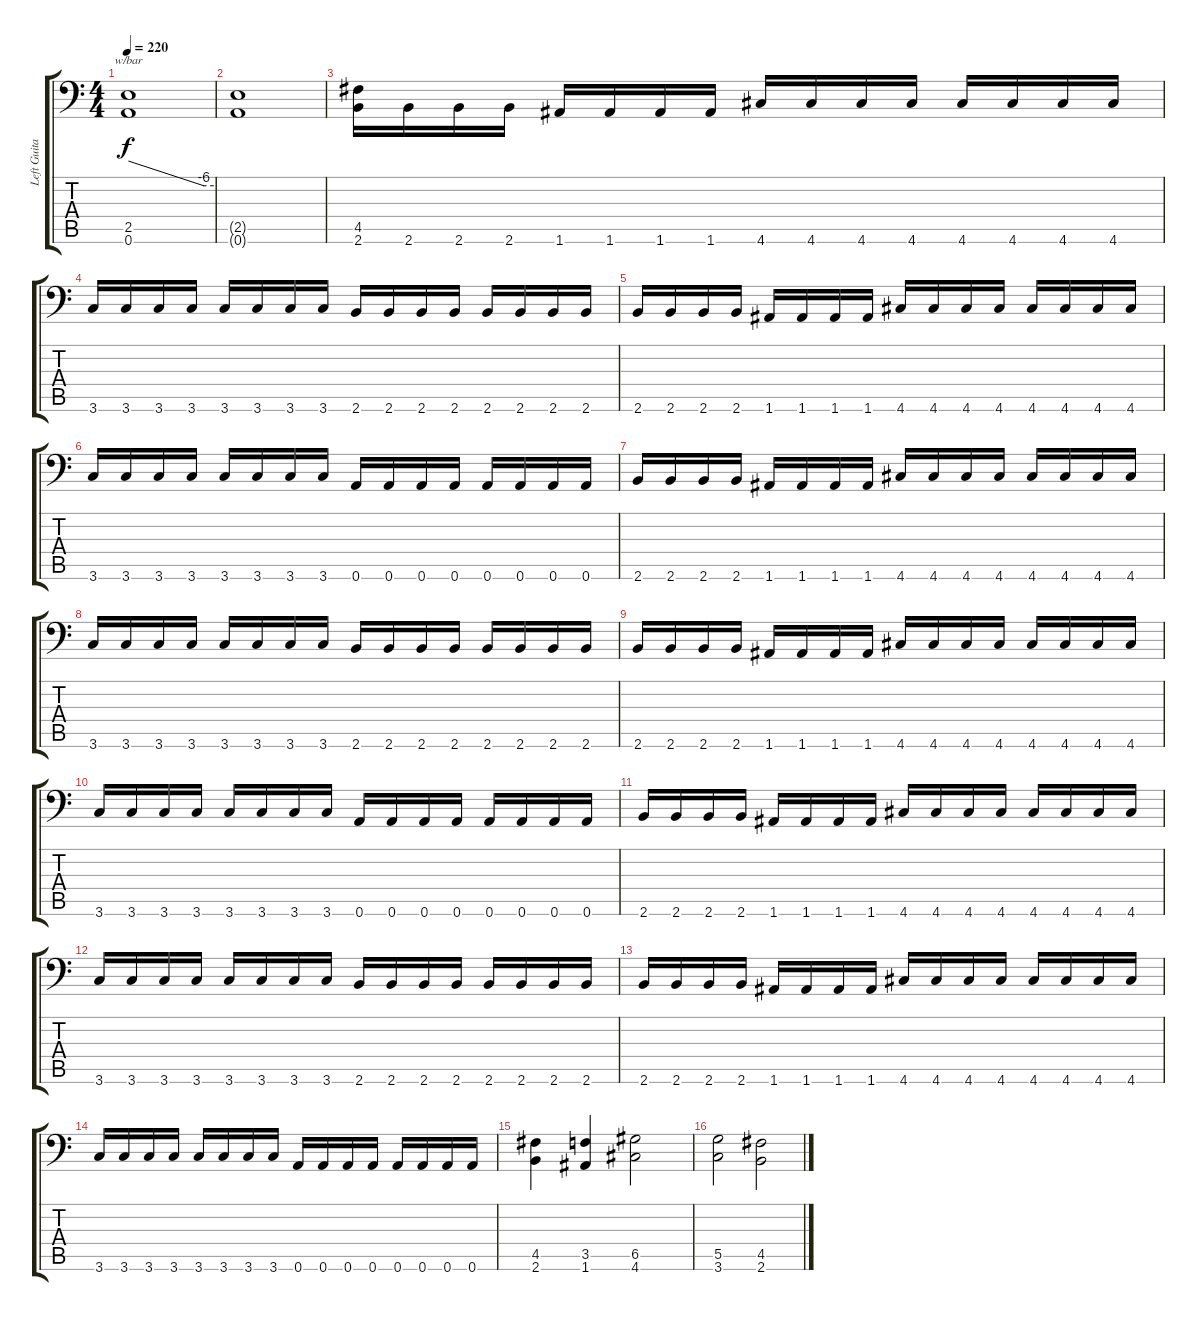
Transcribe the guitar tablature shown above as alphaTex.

\track ("Left Guitar" "Left Guita") {instrument distortionguitar}
\staff {score tabs}
\tuning (A3 E3 C3 G2 D2 A1) {hide}
\ts (4 4)
\tempo 220
\clef f4
\ks c
(2.5 0.6).1{tbe (custom default 0 0 53 -24 60 -24) dy f} |
(2.5{t} 0.6{t}).1 |
(4.5 2.6).16 2.6.16 2.6.16 2.6.16 1.6.16 1.6.16 1.6.16 1.6.16 4.6.16 4.6.16 4.6.16 4.6.16 4.6.16 4.6.16 4.6.16 4.6.16 |
3.6.16 3.6.16 3.6.16 3.6.16 3.6.16 3.6.16 3.6.16 3.6.16 2.6.16 2.6.16 2.6.16 2.6.16 2.6.16 2.6.16 2.6.16 2.6.16 |
2.6.16 2.6.16 2.6.16 2.6.16 1.6.16 1.6.16 1.6.16 1.6.16 4.6.16 4.6.16 4.6.16 4.6.16 4.6.16 4.6.16 4.6.16 4.6.16 |
3.6.16 3.6.16 3.6.16 3.6.16 3.6.16 3.6.16 3.6.16 3.6.16 0.6.16 0.6.16 0.6.16 0.6.16 0.6.16 0.6.16 0.6.16 0.6.16 |
2.6.16 2.6.16 2.6.16 2.6.16 1.6.16 1.6.16 1.6.16 1.6.16 4.6.16 4.6.16 4.6.16 4.6.16 4.6.16 4.6.16 4.6.16 4.6.16 |
3.6.16 3.6.16 3.6.16 3.6.16 3.6.16 3.6.16 3.6.16 3.6.16 2.6.16 2.6.16 2.6.16 2.6.16 2.6.16 2.6.16 2.6.16 2.6.16 |
2.6.16 2.6.16 2.6.16 2.6.16 1.6.16 1.6.16 1.6.16 1.6.16 4.6.16 4.6.16 4.6.16 4.6.16 4.6.16 4.6.16 4.6.16 4.6.16 |
3.6.16 3.6.16 3.6.16 3.6.16 3.6.16 3.6.16 3.6.16 3.6.16 0.6.16 0.6.16 0.6.16 0.6.16 0.6.16 0.6.16 0.6.16 0.6.16 |
2.6.16 2.6.16 2.6.16 2.6.16 1.6.16 1.6.16 1.6.16 1.6.16 4.6.16 4.6.16 4.6.16 4.6.16 4.6.16 4.6.16 4.6.16 4.6.16 |
3.6.16 3.6.16 3.6.16 3.6.16 3.6.16 3.6.16 3.6.16 3.6.16 2.6.16 2.6.16 2.6.16 2.6.16 2.6.16 2.6.16 2.6.16 2.6.16 |
2.6.16 2.6.16 2.6.16 2.6.16 1.6.16 1.6.16 1.6.16 1.6.16 4.6.16 4.6.16 4.6.16 4.6.16 4.6.16 4.6.16 4.6.16 4.6.16 |
3.6.16 3.6.16 3.6.16 3.6.16 3.6.16 3.6.16 3.6.16 3.6.16 0.6.16 0.6.16 0.6.16 0.6.16 0.6.16 0.6.16 0.6.16 0.6.16 |
(4.5 2.6).4 (3.5 1.6).4 (6.5 4.6).2 |
(5.5 3.6).2 (4.5 2.6).2
